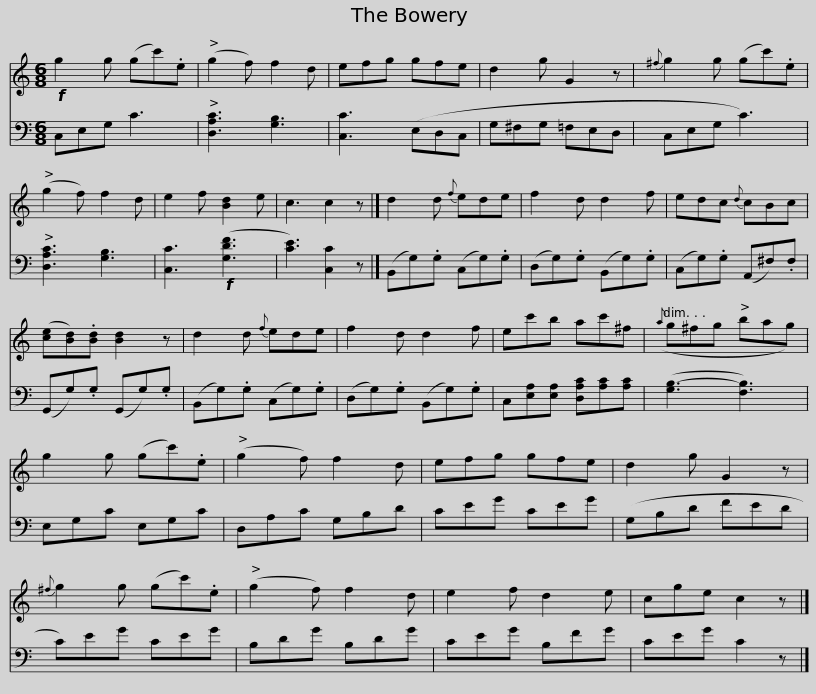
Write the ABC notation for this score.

X:1
%%score 1 2
L:1/8
M:6/8
I:linebreak $
K:C
V:1 treble
V:2 bass
V:1
!f! g2 g (gc').e | (g2 f) f2 d | efg gfe | d2 g G2 z |{^f} g2 g (gc').e | %5
 (g2 f) f2 d | e2 f [Bd]2 e | c3 c2 z |]$ d2 d{f} ede | f2 d d2 f | %10
 edc{d} cBc | ([ce][Bd]).[Bd] [Bd]2 z | d2 d{f} ede | f2 d d2 f |$ ec'b ac'^f | %15
({a} g^fg bag) | g2 g (gc').e | (g2 f) f2 d | efg gfe | d2 g G2 z |$ %20
{^f} g2 g (gc').e | (g2 f) f2 d | e2 f d2 e | cge c2 z |] %24
V:2
 C,E,G, C3 | [D,A,C]3 [G,B,]3 | [C,C]3 (E,D,C, | G,^F,G, =F,E,D, | C,E,G, C3) | %5
 [D,A,C]3 [G,B,]3 | [C,C]3!f! ([G,DF]3 | [CE]3) [C,C]2 z |]$ (B,,G,).G, (C,G,).G, | (D,G,).G, (B,,G,).G, | %10
 (C,G,).G, (A,,^F,).F, | (G,,G,).G, (G,,G,).G, | (B,,G,).G, (C,G,).G, | (D,G,).G, (B,,G,).G, |$ C,[E,A,][E,A,] [D,A,C][A,C][A,C] | %15
 ([G,B,-]3 [F,B,]3) | E,G,C E,G,C | D,A,C G,B,D | CEG CEG | (G,B,D FED |$ %20
 C)EG CEG | B,DG B,DG | CEG B,FG | CEG C2 z |] %24
